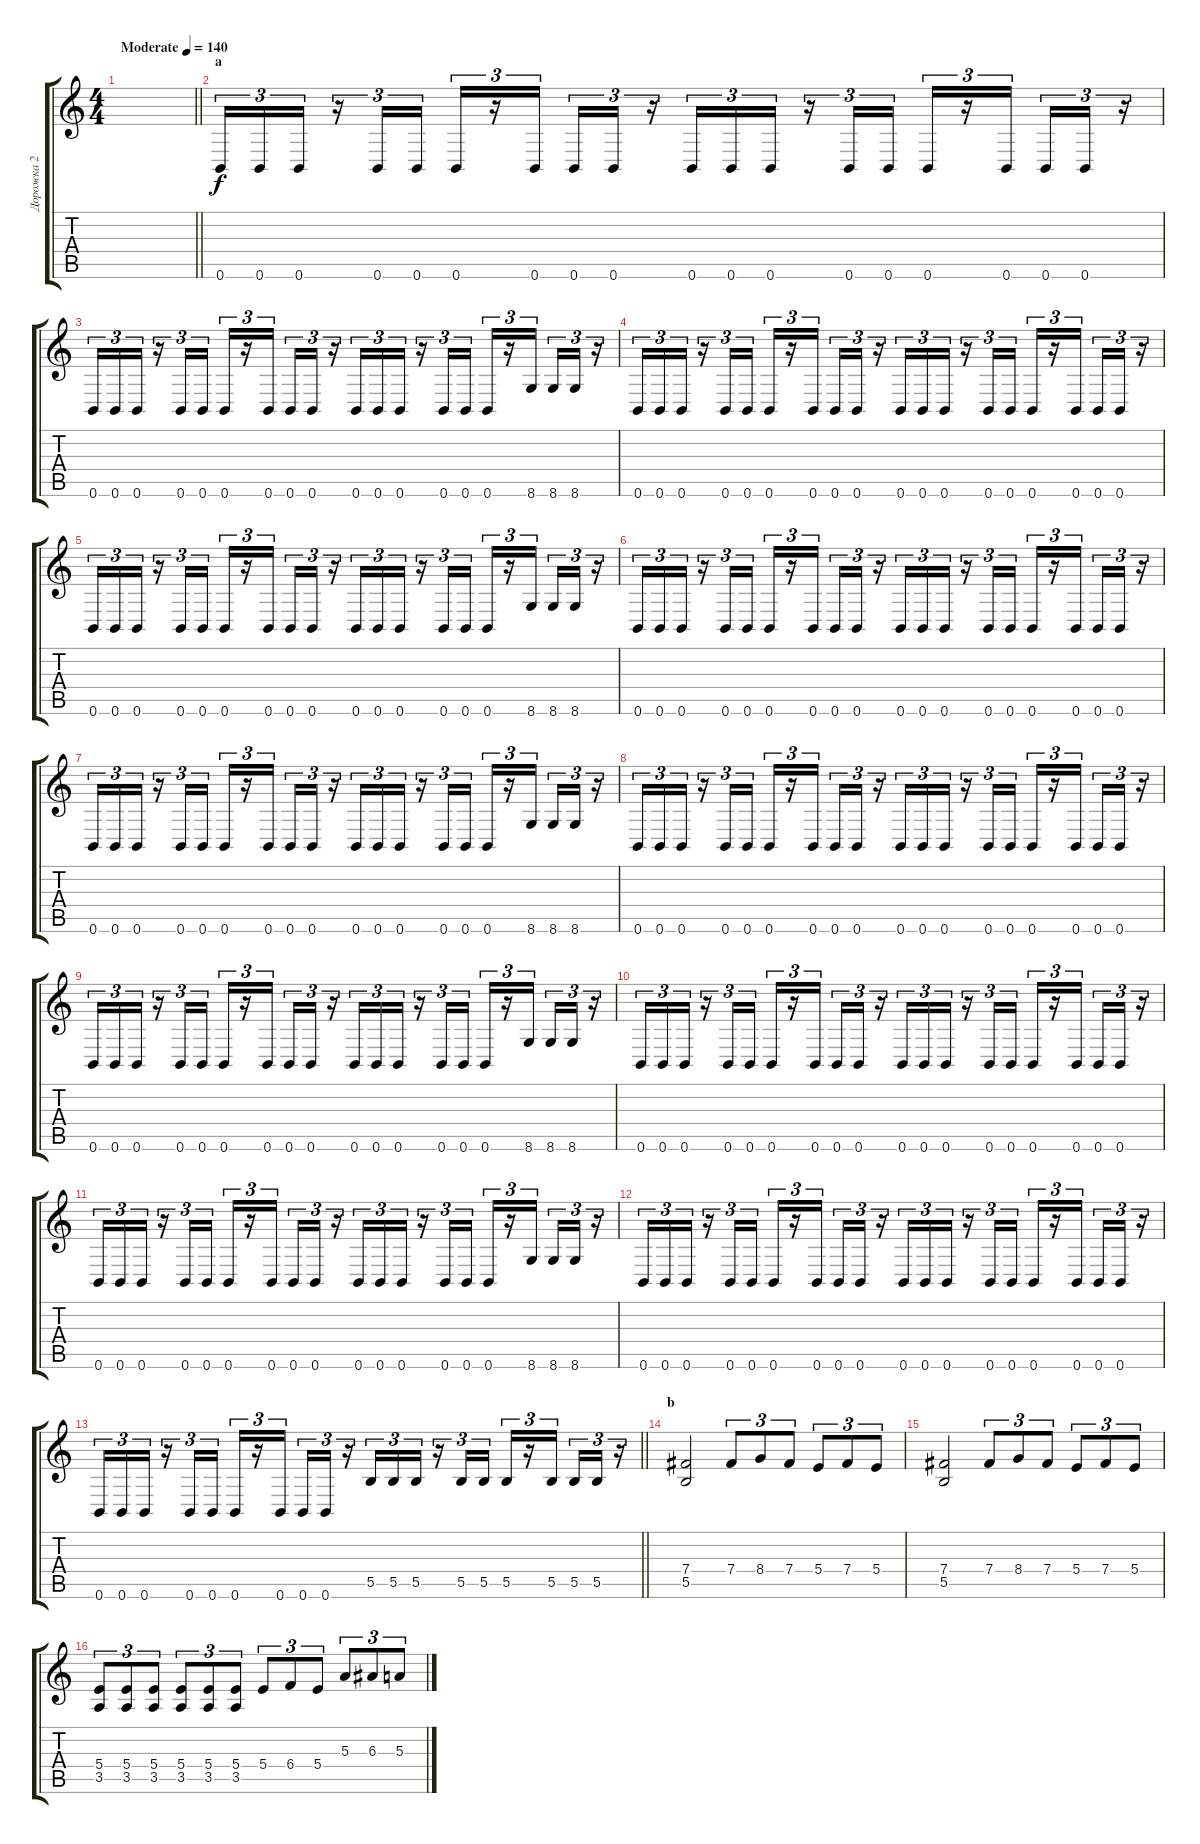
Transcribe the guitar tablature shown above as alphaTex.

\track ("Дорожка 2" "Дорожка 2") {instrument distortionguitar}
\staff {score tabs}
\tuning (Db4 Ab3 E3 B2 Gb2 B1) {hide}
\ts (4 4)
\tempo (140 "Moderate")
\clef g2
\barLineRight lightlight
\ks c
|
\section ("" "a")
0.6.16{tu (3 2)} 0.6.16{tu (3 2)} 0.6.16{tu (3 2)} r.16{tu (3 2)} 0.6.16{tu (3 2)} 0.6.16{tu (3 2)} 0.6.16{tu (3 2)} r.16{tu (3 2)} 0.6.16{tu (3 2) beam splitsecondary} 0.6.16{tu (3 2)} 0.6.16{tu (3 2)} r.16{tu (3 2)} 0.6.16{tu (3 2)} 0.6.16{tu (3 2)} 0.6.16{tu (3 2)} r.16{tu (3 2)} 0.6.16{tu (3 2)} 0.6.16{tu (3 2)} 0.6.16{tu (3 2)} r.16{tu (3 2)} 0.6.16{tu (3 2) beam splitsecondary} 0.6.16{tu (3 2)} 0.6.16{tu (3 2)} r.16{tu (3 2)} |
0.6.16{tu (3 2)} 0.6.16{tu (3 2)} 0.6.16{tu (3 2)} r.16{tu (3 2)} 0.6.16{tu (3 2)} 0.6.16{tu (3 2)} 0.6.16{tu (3 2)} r.16{tu (3 2)} 0.6.16{tu (3 2) beam splitsecondary} 0.6.16{tu (3 2)} 0.6.16{tu (3 2)} r.16{tu (3 2)} 0.6.16{tu (3 2)} 0.6.16{tu (3 2)} 0.6.16{tu (3 2)} r.16{tu (3 2)} 0.6.16{tu (3 2)} 0.6.16{tu (3 2)} 0.6.16{tu (3 2)} r.16{tu (3 2)} 8.6.16{tu (3 2) beam splitsecondary} 8.6.16{tu (3 2)} 8.6.16{tu (3 2)} r.16{tu (3 2)} |
0.6.16{tu (3 2)} 0.6.16{tu (3 2)} 0.6.16{tu (3 2)} r.16{tu (3 2)} 0.6.16{tu (3 2)} 0.6.16{tu (3 2)} 0.6.16{tu (3 2)} r.16{tu (3 2)} 0.6.16{tu (3 2) beam splitsecondary} 0.6.16{tu (3 2)} 0.6.16{tu (3 2)} r.16{tu (3 2)} 0.6.16{tu (3 2)} 0.6.16{tu (3 2)} 0.6.16{tu (3 2)} r.16{tu (3 2)} 0.6.16{tu (3 2)} 0.6.16{tu (3 2)} 0.6.16{tu (3 2)} r.16{tu (3 2)} 0.6.16{tu (3 2) beam splitsecondary} 0.6.16{tu (3 2)} 0.6.16{tu (3 2)} r.16{tu (3 2)} |
0.6.16{tu (3 2)} 0.6.16{tu (3 2)} 0.6.16{tu (3 2)} r.16{tu (3 2)} 0.6.16{tu (3 2)} 0.6.16{tu (3 2)} 0.6.16{tu (3 2)} r.16{tu (3 2)} 0.6.16{tu (3 2) beam splitsecondary} 0.6.16{tu (3 2)} 0.6.16{tu (3 2)} r.16{tu (3 2)} 0.6.16{tu (3 2)} 0.6.16{tu (3 2)} 0.6.16{tu (3 2)} r.16{tu (3 2)} 0.6.16{tu (3 2)} 0.6.16{tu (3 2)} 0.6.16{tu (3 2)} r.16{tu (3 2)} 8.6.16{tu (3 2) beam splitsecondary} 8.6.16{tu (3 2)} 8.6.16{tu (3 2)} r.16{tu (3 2)} |
0.6.16{tu (3 2)} 0.6.16{tu (3 2)} 0.6.16{tu (3 2)} r.16{tu (3 2)} 0.6.16{tu (3 2)} 0.6.16{tu (3 2)} 0.6.16{tu (3 2)} r.16{tu (3 2)} 0.6.16{tu (3 2) beam splitsecondary} 0.6.16{tu (3 2)} 0.6.16{tu (3 2)} r.16{tu (3 2)} 0.6.16{tu (3 2)} 0.6.16{tu (3 2)} 0.6.16{tu (3 2)} r.16{tu (3 2)} 0.6.16{tu (3 2)} 0.6.16{tu (3 2)} 0.6.16{tu (3 2)} r.16{tu (3 2)} 0.6.16{tu (3 2) beam splitsecondary} 0.6.16{tu (3 2)} 0.6.16{tu (3 2)} r.16{tu (3 2)} |
0.6.16{tu (3 2)} 0.6.16{tu (3 2)} 0.6.16{tu (3 2)} r.16{tu (3 2)} 0.6.16{tu (3 2)} 0.6.16{tu (3 2)} 0.6.16{tu (3 2)} r.16{tu (3 2)} 0.6.16{tu (3 2) beam splitsecondary} 0.6.16{tu (3 2)} 0.6.16{tu (3 2)} r.16{tu (3 2)} 0.6.16{tu (3 2)} 0.6.16{tu (3 2)} 0.6.16{tu (3 2)} r.16{tu (3 2)} 0.6.16{tu (3 2)} 0.6.16{tu (3 2)} 0.6.16{tu (3 2)} r.16{tu (3 2)} 8.6.16{tu (3 2) beam splitsecondary} 8.6.16{tu (3 2)} 8.6.16{tu (3 2)} r.16{tu (3 2)} |
0.6.16{tu (3 2)} 0.6.16{tu (3 2)} 0.6.16{tu (3 2)} r.16{tu (3 2)} 0.6.16{tu (3 2)} 0.6.16{tu (3 2)} 0.6.16{tu (3 2)} r.16{tu (3 2)} 0.6.16{tu (3 2) beam splitsecondary} 0.6.16{tu (3 2)} 0.6.16{tu (3 2)} r.16{tu (3 2)} 0.6.16{tu (3 2)} 0.6.16{tu (3 2)} 0.6.16{tu (3 2)} r.16{tu (3 2)} 0.6.16{tu (3 2)} 0.6.16{tu (3 2)} 0.6.16{tu (3 2)} r.16{tu (3 2)} 0.6.16{tu (3 2) beam splitsecondary} 0.6.16{tu (3 2)} 0.6.16{tu (3 2)} r.16{tu (3 2)} |
0.6.16{tu (3 2)} 0.6.16{tu (3 2)} 0.6.16{tu (3 2)} r.16{tu (3 2)} 0.6.16{tu (3 2)} 0.6.16{tu (3 2)} 0.6.16{tu (3 2)} r.16{tu (3 2)} 0.6.16{tu (3 2) beam splitsecondary} 0.6.16{tu (3 2)} 0.6.16{tu (3 2)} r.16{tu (3 2)} 0.6.16{tu (3 2)} 0.6.16{tu (3 2)} 0.6.16{tu (3 2)} r.16{tu (3 2)} 0.6.16{tu (3 2)} 0.6.16{tu (3 2)} 0.6.16{tu (3 2)} r.16{tu (3 2)} 8.6.16{tu (3 2) beam splitsecondary} 8.6.16{tu (3 2)} 8.6.16{tu (3 2)} r.16{tu (3 2)} |
0.6.16{tu (3 2)} 0.6.16{tu (3 2)} 0.6.16{tu (3 2)} r.16{tu (3 2)} 0.6.16{tu (3 2)} 0.6.16{tu (3 2)} 0.6.16{tu (3 2)} r.16{tu (3 2)} 0.6.16{tu (3 2) beam splitsecondary} 0.6.16{tu (3 2)} 0.6.16{tu (3 2)} r.16{tu (3 2)} 0.6.16{tu (3 2)} 0.6.16{tu (3 2)} 0.6.16{tu (3 2)} r.16{tu (3 2)} 0.6.16{tu (3 2)} 0.6.16{tu (3 2)} 0.6.16{tu (3 2)} r.16{tu (3 2)} 0.6.16{tu (3 2) beam splitsecondary} 0.6.16{tu (3 2)} 0.6.16{tu (3 2)} r.16{tu (3 2)} |
0.6.16{tu (3 2)} 0.6.16{tu (3 2)} 0.6.16{tu (3 2)} r.16{tu (3 2)} 0.6.16{tu (3 2)} 0.6.16{tu (3 2)} 0.6.16{tu (3 2)} r.16{tu (3 2)} 0.6.16{tu (3 2) beam splitsecondary} 0.6.16{tu (3 2)} 0.6.16{tu (3 2)} r.16{tu (3 2)} 0.6.16{tu (3 2)} 0.6.16{tu (3 2)} 0.6.16{tu (3 2)} r.16{tu (3 2)} 0.6.16{tu (3 2)} 0.6.16{tu (3 2)} 0.6.16{tu (3 2)} r.16{tu (3 2)} 8.6.16{tu (3 2) beam splitsecondary} 8.6.16{tu (3 2)} 8.6.16{tu (3 2)} r.16{tu (3 2)} |
0.6.16{tu (3 2)} 0.6.16{tu (3 2)} 0.6.16{tu (3 2)} r.16{tu (3 2)} 0.6.16{tu (3 2)} 0.6.16{tu (3 2)} 0.6.16{tu (3 2)} r.16{tu (3 2)} 0.6.16{tu (3 2) beam splitsecondary} 0.6.16{tu (3 2)} 0.6.16{tu (3 2)} r.16{tu (3 2)} 0.6.16{tu (3 2)} 0.6.16{tu (3 2)} 0.6.16{tu (3 2)} r.16{tu (3 2)} 0.6.16{tu (3 2)} 0.6.16{tu (3 2)} 0.6.16{tu (3 2)} r.16{tu (3 2)} 0.6.16{tu (3 2) beam splitsecondary} 0.6.16{tu (3 2)} 0.6.16{tu (3 2)} r.16{tu (3 2)} |
\barLineRight lightlight
0.6.16{tu (3 2)} 0.6.16{tu (3 2)} 0.6.16{tu (3 2)} r.16{tu (3 2)} 0.6.16{tu (3 2)} 0.6.16{tu (3 2)} 0.6.16{tu (3 2)} r.16{tu (3 2)} 0.6.16{tu (3 2) beam splitsecondary} 0.6.16{tu (3 2)} 0.6.16{tu (3 2)} r.16{tu (3 2)} 5.5.16{tu (3 2)} 5.5.16{tu (3 2)} 5.5.16{tu (3 2)} r.16{tu (3 2)} 5.5.16{tu (3 2)} 5.5.16{tu (3 2)} 5.5.16{tu (3 2)} r.16{tu (3 2)} 5.5.16{tu (3 2) beam splitsecondary} 5.5.16{tu (3 2)} 5.5.16{tu (3 2)} r.16{tu (3 2)} |
\section ("" "b")
(7.4 5.5).2 7.4.8{tu (3 2)} 8.4.8{tu (3 2)} 7.4.8{tu (3 2)} 5.4.8{tu (3 2)} 7.4.8{tu (3 2)} 5.4.8{tu (3 2)} |
(7.4 5.5).2 7.4.8{tu (3 2)} 8.4.8{tu (3 2)} 7.4.8{tu (3 2)} 5.4.8{tu (3 2)} 7.4.8{tu (3 2)} 5.4.8{tu (3 2)} |
(5.4 3.5).8{tu (3 2)} (5.4 3.5).8{tu (3 2)} (5.4 3.5).8{tu (3 2)} (5.4 3.5).8{tu (3 2)} (5.4 3.5).8{tu (3 2)} (5.4 3.5).8{tu (3 2)} 5.4.8{tu (3 2)} 6.4.8{tu (3 2)} 5.4.8{tu (3 2)} 5.3.8{tu (3 2)} 6.3.8{tu (3 2)} 5.3.8{tu (3 2)}
